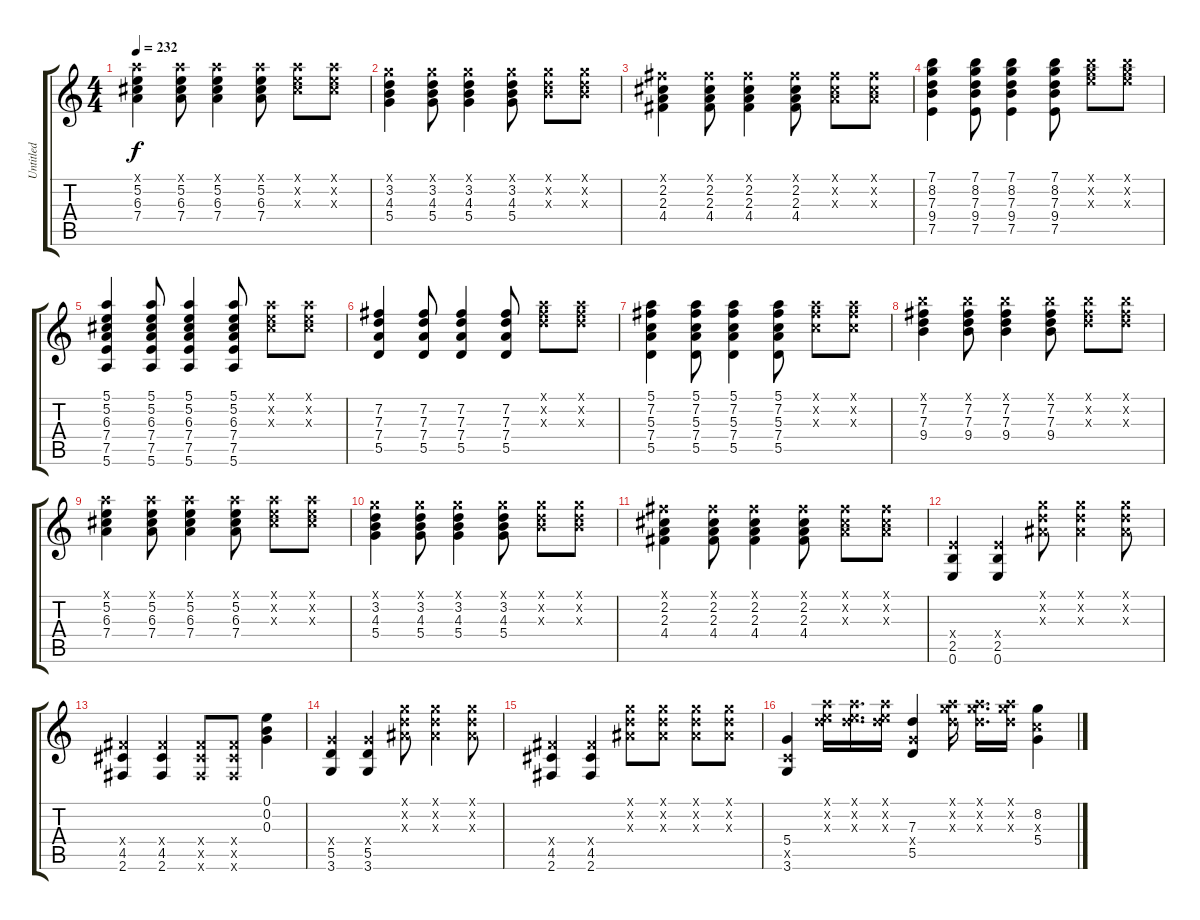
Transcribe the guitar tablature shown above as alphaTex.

\track ("Untitled" "Untitled") {instrument electricbasspick}
\staff {score tabs}
\tuning (E4 B3 G3 D3 A2 E2) {hide}
\ts (4 4)
\tempo 232
\clef g2
\ks c
(5.1{x} 5.2 6.3 7.4).4{dy f} (5.1{x} 5.2 6.3 7.4).8 (5.1{x} 5.2 6.3 7.4).4 (5.1{x} 5.2 6.3 7.4).8 (5.1{x} 5.2{x} 6.3{x}).8 (5.1{x} 5.2{x} 6.3{x}).8 |
(3.1{x} 3.2 4.3 5.4).4 (3.1{x} 3.2 4.3 5.4).8 (3.1{x} 3.2 4.3 5.4).4 (3.1{x} 3.2 4.3 5.4).8 (3.1{x} 3.2{x} 4.3{x}).8 (3.1{x} 3.2{x} 4.3{x}).8 |
(2.1{x} 2.2 2.3 4.4).4 (2.1{x} 2.2 2.3 4.4).8 (2.1{x} 2.2 2.3 4.4).4 (2.1{x} 2.2 2.3 4.4).8 (2.1{x} 2.2{x} 2.3{x}).8 (2.1{x} 2.2{x} 2.3{x}).8 |
(7.1 8.2 7.3 9.4 7.5).4 (7.1 8.2 7.3 9.4 7.5).8 (7.1 8.2 7.3 9.4 7.5).4 (7.1 8.2 7.3 9.4 7.5).8 (7.1{x} 8.2{x} 9.3{x}).8 (7.1{x} 8.2{x} 9.3{x}).8 |
(5.1 5.2 6.3 7.4 7.5 5.6).4 (5.1 5.2 6.3 7.4 7.5 5.6).8 (5.1 5.2 6.3 7.4 7.5 5.6).4 (5.1 5.2 6.3 7.4 7.5 5.6).8 (5.1{x} 5.2{x} 6.3{x}).8 (5.1{x} 5.2{x} 6.3{x}).8 |
(7.2 7.3 7.4 5.5).4 (7.2 7.3 7.4 5.5).8 (7.2 7.3 7.4 5.5).4 (7.2 7.3 7.4 5.5).8 (5.1{x} 7.2{x} 7.3{x}).8 (5.1{x} 7.2{x} 7.3{x}).8 |
(5.1 7.2 5.3 7.4 5.5).4 (5.1 7.2 5.3 7.4 5.5).8 (5.1 7.2 5.3 7.4 5.5).4 (5.1 7.2 5.3 7.4 5.5).8 (5.1{x} 7.2{x} 5.3{x}).8 (5.1{x} 7.2{x} 5.3{x}).8 |
(7.1{x} 7.2 7.3 9.4).4 (7.1{x} 7.2 7.3 9.4).8 (7.1{x} 7.2 7.3 9.4).4 (7.1{x} 7.2 7.3 9.4).8 (7.1{x} 7.2{x} 7.3{x}).8 (7.1{x} 7.2{x} 7.3{x}).8 |
(5.1{x} 5.2 6.3 7.4).4 (5.1{x} 5.2 6.3 7.4).8 (5.1{x} 5.2 6.3 7.4).4 (5.1{x} 5.2 6.3 7.4).8 (5.1{x} 5.2{x} 6.3{x}).8 (5.1{x} 5.2{x} 6.3{x}).8 |
(3.1{x} 3.2 4.3 5.4).4 (3.1{x} 3.2 4.3 5.4).8 (3.1{x} 3.2 4.3 5.4).4 (3.1{x} 3.2 4.3 5.4).8 (3.1{x} 3.2{x} 4.3{x}).8 (3.1{x} 3.2{x} 4.3{x}).8 |
(2.1{x} 2.2 2.3 4.4).4 (2.1{x} 2.2 2.3 4.4).8 (2.1{x} 2.2 2.3 4.4).4 (2.1{x} 2.2 2.3 4.4).8 (2.1{x} 2.2{x} 2.3{x}).8 (2.1{x} 2.2{x} 2.3{x}).8 |
(2.4{x} 2.5 0.6).4 (2.4{x} 2.5 0.6).4 (3.1{x} 3.2{x} 3.3{x}).8 (3.1{x} 3.2{x} 3.3{x}).4 (3.1{x} 3.2{x} 3.3{x}).8 |
(4.4{x} 4.5 2.6).4 (4.4{x} 4.5 2.6).4 (4.4{x} 4.5{x} 2.6{x}).8 (4.4{x} 4.5{x} 2.6{x}).8 (0.1 0.2 0.3).4 |
(5.4{x} 5.5 3.6).4 (5.4{x} 5.5 3.6).4 (3.1{x} 3.2{x} 3.3{x}).8 (3.1{x} 3.2{x} 3.3{x}).4 (3.1{x} 3.2{x} 3.3{x}).8 |
(4.4{x} 4.5 2.6).4 (4.4{x} 4.5 2.6).4 (3.1{x} 3.2{x} 3.3{x}).8 (3.1{x} 3.2{x} 3.3{x}).8 (3.1{x} 3.2{x} 3.3{x}).8 (3.1{x} 3.2{x} 3.3{x}).8 |
(5.4 3.5{x} 3.6).4 (5.1{x} 5.2{x} 7.3{x}).16 (5.1{x} 5.2{x} 7.3{x}).16{d} (5.1{x} 5.2{x} 7.3{x}).16 (7.3 5.4{x} 5.5).4 (5.1{x} 8.2{x} 7.3{x}).16 (5.1{x} 8.2{x} 7.3{x}).16{d} (5.1{x} 8.2{x} 7.3{x}).16 (8.2 5.3{x} 5.4).4
